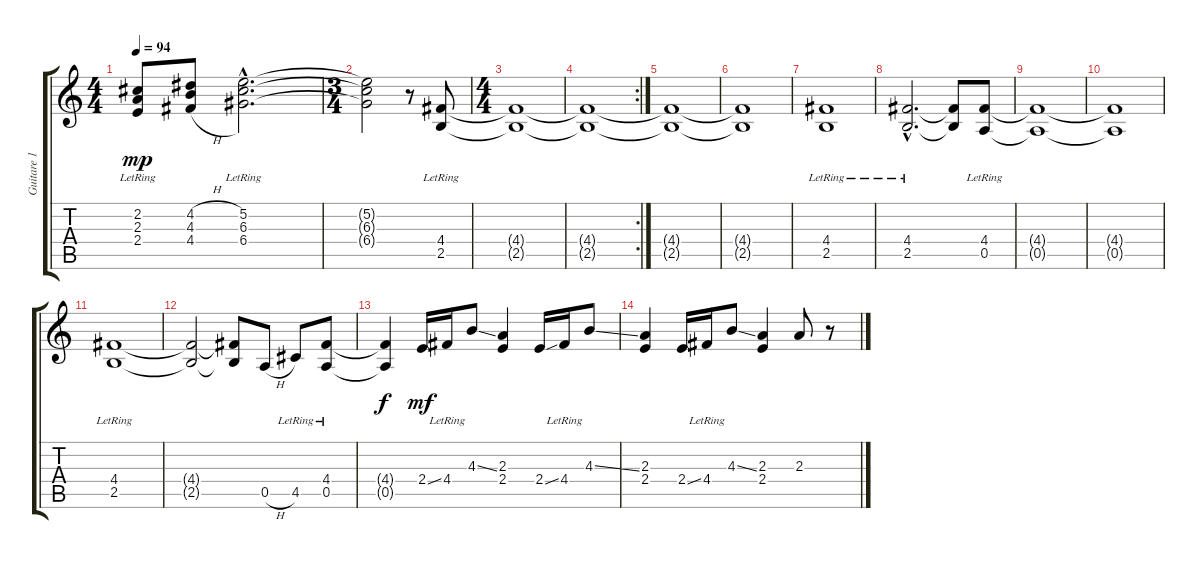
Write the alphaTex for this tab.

\track ("Guitare 1" "Guitare 1") {instrument acousticguitarsteel}
\staff {score tabs}
\tuning (E4 B3 G3 D3 A2 E2) {hide}
\ts (4 4)
\tempo 94
\clef g2
\ks c
(2.2{lr} 2.3{lr} 2.4{lr}).8{dy mp} (4.2{h} 4.3{h} 4.4{h}).8 (5.2{hac lr} 6.3{hac lr} 6.4{hac lr}).2{d} |
\ts (3 4)
(5.2{t} 6.3{t} 6.4{t}).2 r.8 (4.4{lr} 2.5{lr}).8 |
\ts (4 4)
(4.4{t} 2.5{t}).1 |
\rc 2
(4.4{t} 2.5{t}).1 |
(4.4{t} 2.5{t}).1 |
(4.4{t} 2.5{t}).1 |
(4.4{lr} 2.5{lr}).1 |
(4.4{hac lr} 2.5{hac lr}).2{d} (4.4{t} 2.5{t}).8 (4.4{lr} 0.5{lr}).8 |
(4.4{t} 0.5{t}).1 |
(4.4{t} 0.5{t}).1 |
(4.4{lr} 2.5{lr}).1 |
(4.4{t} 2.5{t}).2 (4.4{t} 2.5{t}).8 0.5{h}.8 4.5{lr}.8 (4.4{lr} 0.5{lr}).8 |
(4.4{t} 0.5{t}).4{dy f} 2.4{ss}.16{dy mf} 4.4{lr}.16 4.3{ss}.8 (2.3 2.4).4 2.4{ss}.16 4.4{lr}.16 4.3{ss}.8 |
(2.3 2.4).4 2.4{ss}.16 4.4{lr}.16 4.3{ss}.8 (2.3 2.4).4 2.3.8 r.8
